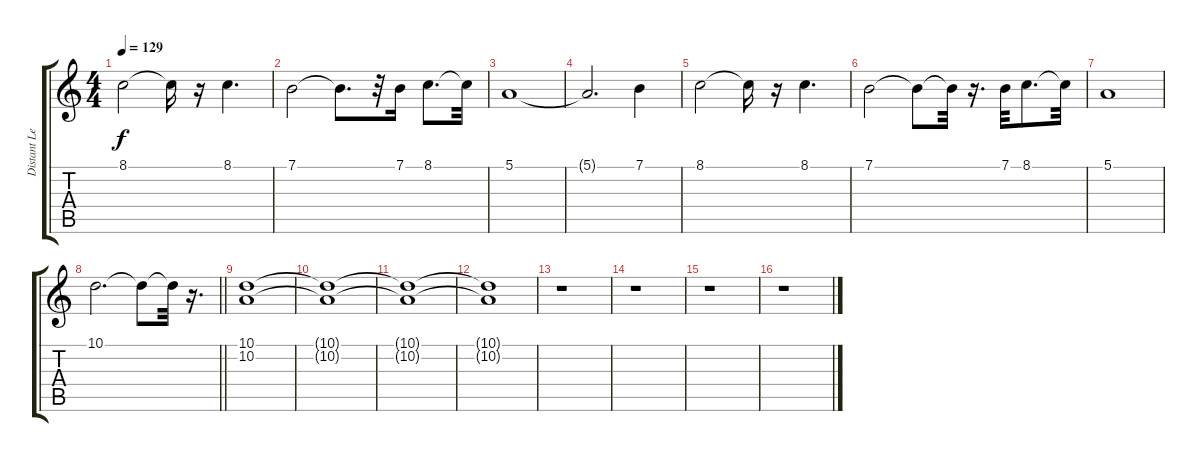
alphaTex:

\track ("Distant Lead Guitar" "Distant Le") {instrument lead5charang}
\staff {score tabs}
\tuning (E4 B3 G3 D3 A2 E2) {hide}
\ts (4 4)
\tempo 129
\clef g2
\ks c
8.1.2{dy f} 8.1{t}.16 r.16 8.1.4{d} |
7.1.2 7.1{t}.8{d} r.32 7.1.16 8.1.8{d} 8.1{t}.32 |
5.1.1 |
5.1{t}.2{d} 7.1.4 |
8.1.2 8.1{t}.16 r.16 8.1.4{d} |
7.1.2 7.1{t}.8 7.1{t}.32 r.16{d} 7.1.32 8.1.8{d} 8.1{t}.32 |
5.1.1 |
\barLineRight lightlight
10.1.2{d} 10.1{t}.8 10.1{t}.32 r.16{d} |
(10.1 10.2).1 |
(10.1{t} 10.2{t}).1 |
(10.1{t} 10.2{t}).1 |
(10.1{t} 10.2{t}).1 |
r.1 |
r.1 |
r.1 |
r.1
